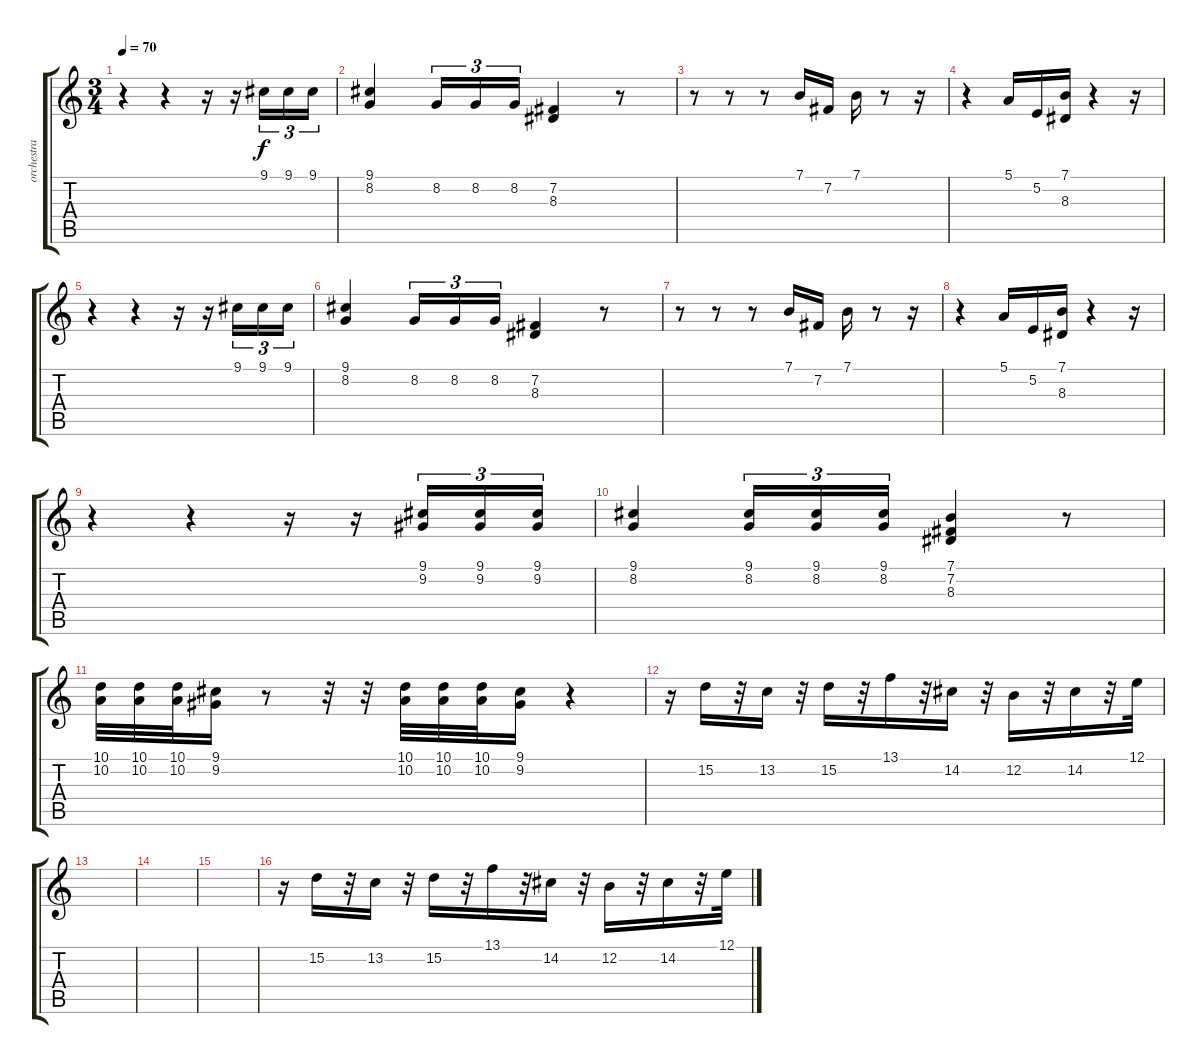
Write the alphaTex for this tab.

\track ("orchestra" "orchestra") {instrument orchestrahit}
\staff {score tabs}
\tuning (E4 B3 G3 D3 A2 E2) {hide}
\ts (3 4)
\tempo 70
\clef g2
\ks c
r.4{dy f} r.4 r.16 r.16 9.1.16{tu (3 2)} 9.1.16{tu (3 2)} 9.1.16{tu (3 2)} |
(9.1 8.2).4 8.2.16{tu (3 2)} 8.2.16{tu (3 2)} 8.2.16{tu (3 2)} (7.2 8.3).4 r.8 |
r.8 r.8 r.8 7.1.16 7.2.16 7.1.16 r.8 r.16 |
r.4 5.1.16 5.2.16 (7.1 8.3).16 r.4 r.16 |
r.4 r.4 r.16 r.16 9.1.16{tu (3 2)} 9.1.16{tu (3 2)} 9.1.16{tu (3 2)} |
(9.1 8.2).4 8.2.16{tu (3 2)} 8.2.16{tu (3 2)} 8.2.16{tu (3 2)} (7.2 8.3).4 r.8 |
r.8{volume 16} r.8 r.8 7.1.16 7.2.16 7.1.16 r.8 r.16 |
r.4 5.1.16 5.2.16 (7.1 8.3).16 r.4 r.16 |
r.4 r.4 r.16 r.16 (9.1 9.2).16{tu (3 2)} (9.1 9.2).16{tu (3 2)} (9.1 9.2).16{tu (3 2)} |
(9.1 8.2).4 (9.1 8.2).16{tu (3 2)} (9.1 8.2).16{tu (3 2)} (9.1 8.2).16{tu (3 2)} (7.1 7.2 8.3).4 r.8 |
(10.1 10.2).32 (10.1 10.2).32 (10.1 10.2).32 (9.1 9.2).16 r.8 r.32 r.32 (10.1 10.2).32 (10.1 10.2).32 (10.1 10.2).32 (9.1 9.2).16 r.4 |
r.16 15.2.16 r.32 13.2.16 r.32 15.2.16 r.32 13.1.16 r.32 14.2.16 r.32 12.2.16 r.32 14.2.16 r.32 12.1.32 |
|
|
|
r.16 15.2.16 r.32 13.2.16 r.32 15.2.16 r.32 13.1.16 r.32 14.2.16 r.32 12.2.16 r.32 14.2.16 r.32 12.1.32
